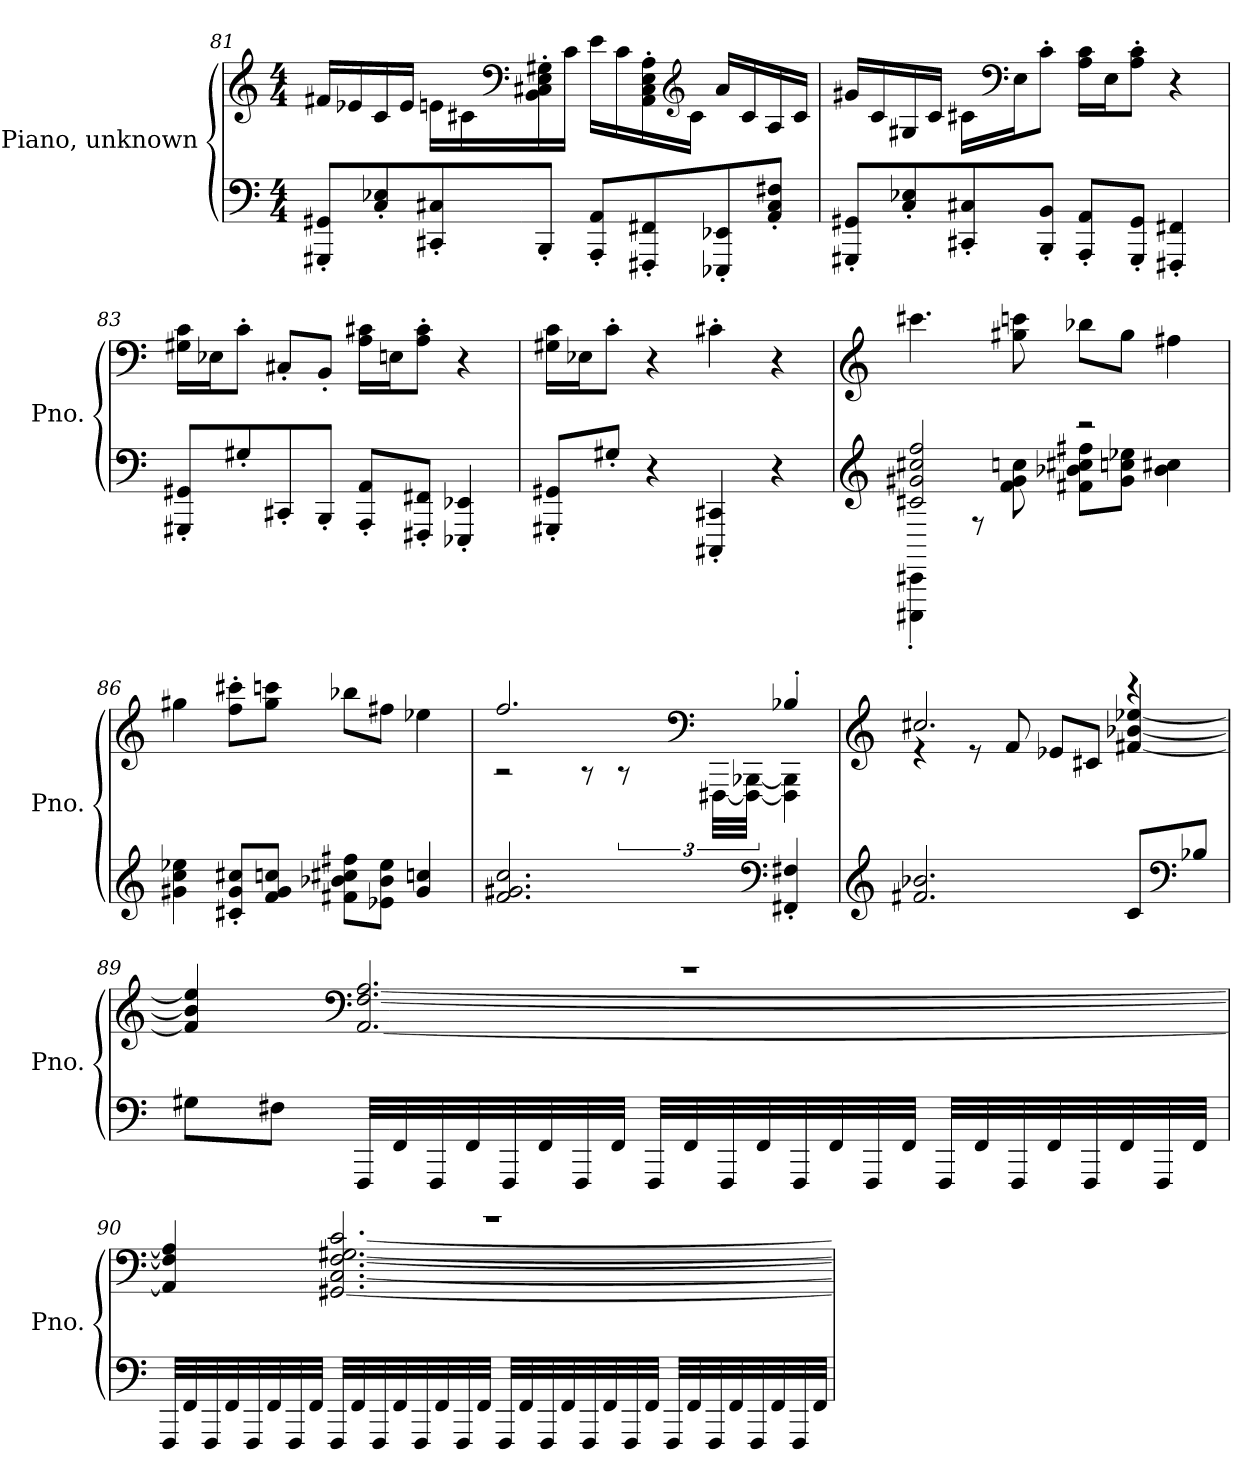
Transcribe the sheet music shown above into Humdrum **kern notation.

**kern	**kern
*part1	*part1
*staff2	*staff1
*I"Piano, unknown	*
*I'Pno.	*
!!LO:LB:g=z
*clefF4	*clefG2
*k[]	*k[]
*M4/4	*M4/4
=81	=81
8GGG#X/' 8GG#X/'L	16f#X/LL
.	16e-X/
8C/' 8E-X/'	16c/
.	16e-/JJ
8CC#X/' 8C#X/'	16en\LL
.	16c#X\
*	*clefF4
8BBB'/J	16BB\' 16C#X\' 16E\' 16G#X\'
.	16c#\JJ
8AAA/' 8AA/'L	16e\LL
.	16c#\
8FFF#X/' 8FF#X/'	16AA\' 16C#\' 16E\' 16A\'
*	*clefG2
.	16c#\JJ
8EEE-X/' 8EE-X/'	16a/LL
.	16c#/
8AA/' 8C#/' 8F#X/'J	16A/
.	16c#/JJ
=82	=82
8GGG#X/' 8GG#X/'L	16g#X/LL
.	16c/
8C/' 8E-X/'	16G#X/
.	16c/JJ
8CC#X/' 8C#X/'	16c#X\LL
*	*clefF4
.	16E\J
8BBB/' 8BB/'J	8c#'\J
8AAA/' 8AA/'L	16A\ 16c#\LL
.	16E\J
8GGG#/' 8GG#/'J	8A\' 8c#\'J
4FFF#X/' 4FF#X/'	4r
!!LO:PB:g=z
=83	=83
8GGG#X/' 8GG#X/'L	16G#X\ 16c\LL
.	16E-X\J
8G#X'/	8c'\J
8CC#X'/	8C#X'/L
8BBB'/J	8BB'/J
8AAA/' 8AA/'L	16A\ 16c#X\LL
.	16En\J
8FFF#X/' 8FF#X/'J	8A\' 8c#\'J
4EEE-X/' 4EE-X/'	4r
=84	=84
8GGG#X/' 8GG#X/'L	16G#X\ 16c\LL
.	16E-X\J
8G#X'/J	8c'\J
4r	4r
4CCC#X/' 4CC#X/'	4c#X'\
4r	4r
=85	=85
*clefG2	*clefG2
*^	*
2c#X/ 2g#X/ 2cc#X/ 2ff/	4CCC#X\' 4CC#X\'	4.ccc#X\
.	8r	.
.	8f\ 8g#\ 8ccn\	8gg#X\ 8cccn\
2r	8f#X\ 8b-X\ 8cc#X\ 8ff#X\L	8bb-X\L
.	8g#\ 8ccn\ 8ee-X\J	8gg#\J
.	4b-\ 4cc#X\	4ff#X\
*v	*v	*
!!LO:LB:g=z
=86	=86
4g#X\ 4cc\ 4ee-X\	4gg#X\
8c#X/' 8g#/' 8cc#X/'L	8ff\' 8ccc#X\'L
8f/ 8g#/ 8ccn/J	8gg#\ 8cccn\J
8f#X\ 8b-X\ 8cc#X\ 8ff#X\L	8bb-X\L
8e-X\ 8b-\ 8ee-\J	8ff#X\J
4g#/ 4ccn/	4ee-X\
=87	=87
*	*^
2.f/ 2.g#X/ 2.cc/	2.ff/	2r
.	.	8r
.	.	12r
*	*clefF4	*
.	.	[48FFF#X\LLL
.	.	48FFF#\_ [48BBB-X\JJJ
*clefF4	*	*
4FF#X/' 4F#X/'	4B-X'/	4FFF#\] 4BBB-\]
=88	=88	=88
*clefG2	*clefG2	*
2.f#X/ 2.b-X/	2.cc#X/	4r
.	.	8r
.	.	8f/
.	.	8e-X/L
.	.	8c#X/J
8c/L	4r	[4f#X/ [4b-X/ [4ee-X/
*clefF4	*	*
8B-X/J	.	.
!!LO:LB:g=z	!!
=89	=89	=89
8G#X\L	1r	4f#/] 4b-/] 4ee-/]
8F#X\J	.	.
*	*clefF4	*
32FFF/LLL	.	[2.AA/ [2.F/ [2.A/
32FF/	.	.
32FFF/	.	.
32FF/	.	.
32FFF/	.	.
32FF/	.	.
32FFF/	.	.
32FF/JJJ	.	.
32FFF/LLL	.	.
32FF/	.	.
32FFF/	.	.
32FF/	.	.
32FFF/	.	.
32FF/	.	.
32FFF/	.	.
32FF/JJJ	.	.
32FFF/LLL	.	.
32FF/	.	.
32FFF/	.	.
32FF/	.	.
32FFF/	.	.
32FF/	.	.
32FFF/	.	.
32FF/JJJ	.	.
!!LO:LB:g=z	!!
=90	=90	=90
32FFF/LLL	1r	4AA/] 4F/] 4A/]
32FF/	.	.
32FFF/	.	.
32FF/	.	.
32FFF/	.	.
32FF/	.	.
32FFF/	.	.
32FF/JJJ	.	.
32FFF/LLL	.	[2.GG#X/ [2.C/ [2.F/ [2.G#X/ [2.c/
32FF/	.	.
32FFF/	.	.
32FF/	.	.
32FFF/	.	.
32FF/	.	.
32FFF/	.	.
32FF/JJJ	.	.
32FFF/LLL	.	.
32FF/	.	.
32FFF/	.	.
32FF/	.	.
32FFF/	.	.
32FF/	.	.
32FFF/	.	.
32FF/JJJ	.	.
32FFF/LLL	.	.
32FF/	.	.
32FFF/	.	.
32FF/	.	.
32FFF/	.	.
32FF/	.	.
32FFF/	.	.
32FF/JJJ	.	.
*	*v	*v
=	=
*-	*-
